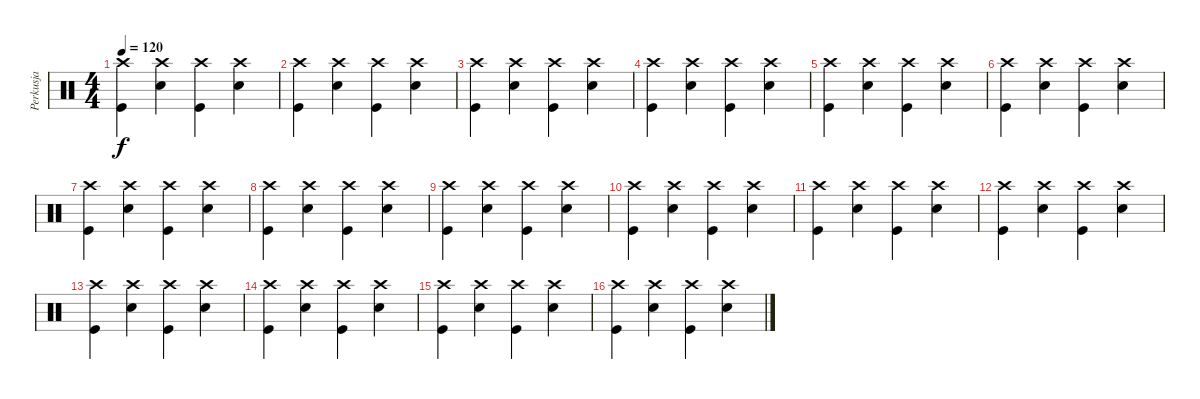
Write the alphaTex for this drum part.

\track ("Perkusja" "Perkusja") {instrument percussion}
\staff {score}
\articulation defaults
\ts (4 4)
\tempo 120
\clef neutral
\ks c
("Crash high (hit)" "Kick (hit)").4{dy f} ("Crash high (hit)" "Electric Snare (hit)").4 ("Crash high (hit)" "Kick (hit)").4 ("Crash high (hit)" "Electric Snare (hit)").4 |
("Crash high (hit)" "Kick (hit)").4 ("Crash high (hit)" "Electric Snare (hit)").4 ("Crash high (hit)" "Kick (hit)").4 ("Crash high (hit)" "Electric Snare (hit)").4 |
("Crash high (hit)" "Kick (hit)").4 ("Crash high (hit)" "Electric Snare (hit)").4 ("Crash high (hit)" "Kick (hit)").4 ("Crash high (hit)" "Electric Snare (hit)").4 |
("Crash high (hit)" "Kick (hit)").4 ("Crash high (hit)" "Electric Snare (hit)").4 ("Crash high (hit)" "Kick (hit)").4 ("Crash high (hit)" "Electric Snare (hit)").4 |
("Crash high (hit)" "Kick (hit)").4 ("Crash high (hit)" "Electric Snare (hit)").4 ("Crash high (hit)" "Kick (hit)").4 ("Crash high (hit)" "Electric Snare (hit)").4 |
("Crash high (hit)" "Kick (hit)").4 ("Crash high (hit)" "Electric Snare (hit)").4 ("Crash high (hit)" "Kick (hit)").4 ("Crash high (hit)" "Electric Snare (hit)").4 |
("Crash high (hit)" "Kick (hit)").4 ("Crash high (hit)" "Electric Snare (hit)").4 ("Crash high (hit)" "Kick (hit)").4 ("Crash high (hit)" "Electric Snare (hit)").4 |
("Crash high (hit)" "Kick (hit)").4 ("Crash high (hit)" "Electric Snare (hit)").4 ("Crash high (hit)" "Kick (hit)").4 ("Crash high (hit)" "Electric Snare (hit)").4 |
("Crash high (hit)" "Kick (hit)").4 ("Crash high (hit)" "Electric Snare (hit)").4 ("Crash high (hit)" "Kick (hit)").4 ("Crash high (hit)" "Electric Snare (hit)").4 |
("Crash high (hit)" "Kick (hit)").4 ("Crash high (hit)" "Electric Snare (hit)").4 ("Crash high (hit)" "Kick (hit)").4 ("Crash high (hit)" "Electric Snare (hit)").4 |
("Crash high (hit)" "Kick (hit)").4 ("Crash high (hit)" "Electric Snare (hit)").4 ("Crash high (hit)" "Kick (hit)").4 ("Crash high (hit)" "Electric Snare (hit)").4 |
("Crash high (hit)" "Kick (hit)").4 ("Crash high (hit)" "Electric Snare (hit)").4 ("Crash high (hit)" "Kick (hit)").4 ("Crash high (hit)" "Electric Snare (hit)").4 |
("Crash high (hit)" "Kick (hit)").4 ("Crash high (hit)" "Electric Snare (hit)").4 ("Crash high (hit)" "Kick (hit)").4 ("Crash high (hit)" "Electric Snare (hit)").4 |
("Crash high (hit)" "Kick (hit)").4 ("Crash high (hit)" "Electric Snare (hit)").4 ("Crash high (hit)" "Kick (hit)").4 ("Crash high (hit)" "Electric Snare (hit)").4 |
("Crash high (hit)" "Kick (hit)").4 ("Crash high (hit)" "Electric Snare (hit)").4 ("Crash high (hit)" "Kick (hit)").4 ("Crash high (hit)" "Electric Snare (hit)").4 |
("Crash high (hit)" "Kick (hit)").4 ("Crash high (hit)" "Electric Snare (hit)").4 ("Crash high (hit)" "Kick (hit)").4 ("Crash high (hit)" "Electric Snare (hit)").4
